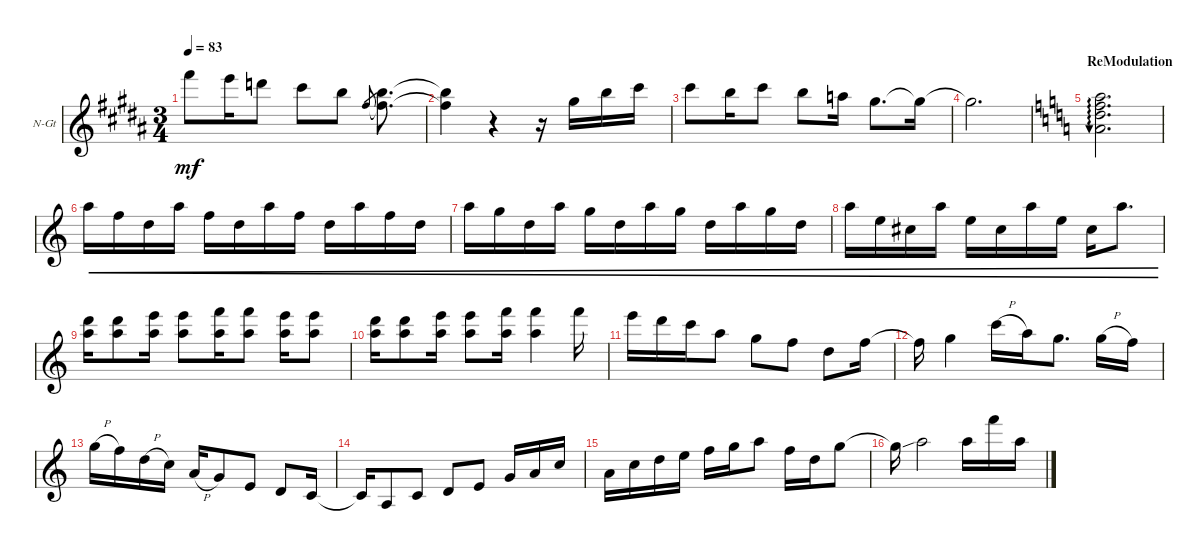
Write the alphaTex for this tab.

\defaultSystemsLayout 4
\bracketExtendMode groupsimilarinstruments
\firstSystemTrackNameOrientation horizontal
\otherSystemsTrackNameOrientation horizontal
\track ("Nylon Guitar" "N-Gt") {instrument acousticguitarnylon}
\staff {score}
\tuning (E4 B3 G3 D3 A2 E2)
\ts (3 4)
\tempo 83
\clef g2
\ks g#minor
14.1.8{dy mf} 12.1.16 10.1.8 9.1.8 7.1.8 7.2.8{gr} (7.1 7.2{t}).8{d} |
(7.1{t} 7.2{t}).4 r.4 r.16 13.3.16 12.2.16 14.2.16 |
14.2.8 12.2.16 14.2.8 12.2.8 14.3.16 13.3.8{d} 13.3{t}.16 |
13.3{t}.2{d} |
\section ("" "ReModulation")
\scale
0.270538
\ks c
(5.1 6.2 7.3 7.4).2{d au 0} |
\scale
0.211163 5.1.16{cre} 6.2.16{cre} 7.3.16{cre} 5.1.16{cre} 6.2.16{cre} 7.3.16{cre} 5.1.16{cre} 6.2.16{cre} 7.3.16{cre} 5.1.16{cre} 6.2.16{cre} 7.3.16{cre} |
\scale
0.220484 5.1.16{cre} 8.2.16{cre} 7.3.16{cre} 5.1.16{cre} 8.2.16{cre} 7.3.16{cre} 5.1.16{cre} 8.2.16{cre} 7.3.16{cre} 5.1.16{cre} 8.2.16{cre} 7.3.16{cre} |
\scale
0.2983 5.1.16{cre} 5.2.16{cre} 6.3.16{cre} 5.1.16{cre} 5.2.16{cre} 6.3.16{cre} 5.1.16{cre} 5.2.16{cre} 6.3.16{cre} 5.1.8{d cre} |
(10.2 10.1).16 (10.2 10.1).8 (12.1 10.2).16 (12.1 10.2).8 (10.2 13.1).16 (10.2 13.1).8 (12.1 10.2).16 (12.1 10.2).8 |
(10.2 10.1).16 (10.2 10.1).8 (12.1 10.2).16 (12.1 10.2).8 (10.2 13.1).16 (10.2 13.1).4 13.1.16 |
12.1.16 10.1.16 13.2.16 10.2.8 12.3.8 10.3.8 12.4.8 10.3.16 |
10.3{t}.16 12.3.4 13.2{h}.16 10.2.16 12.3.8{d} 12.3{h}.16 10.3.16 |
\scale
0.253813 12.3{h}.16 10.3.16 12.4{h}.16 10.4.16 12.5{h}.16 10.5.8 12.6.8 10.6.8 8.6.16 |
\scale
0.242919 8.6{t}.16 5.6.8 8.6.8 5.5.8 7.5.8 5.4.16 7.4.16 5.3.16 |
\scale
0.232371 7.4.16 5.3.16 7.3.16 5.2.16 6.2.16 8.2.16 5.1.8 6.2.16 7.3.16 8.2.8 |
\scale
0.27092 8.2{ss t}.16 10.2.2 10.2.16 13.1.16 10.2.16
